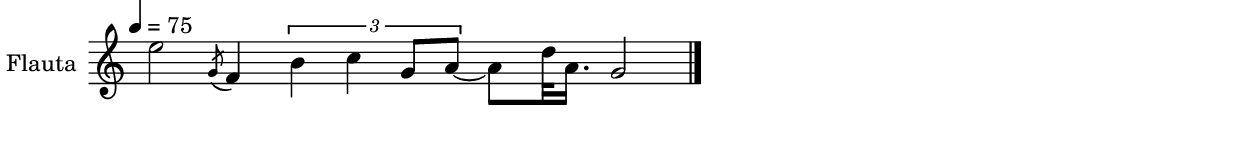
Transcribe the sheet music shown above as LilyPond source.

\version "2.18.2"

%{
BAHPM
Bateria de Avaliação da Habilidade de Percepção Musical
Item: 05_escala
Igual ou diferente: igual
%}

%%% INFORMACOES PRE-MUSICA %%%

%%%%%%%%%%%%%
% SUBITEM A %
%%%%%%%%%%%%%


% Inserir nome do instrumento, andamento, compasso, clave

instrumentoNomeItemA = \set Staff.instrumentName = "Flauta"
andamentoItemA = \tempo 4 = 75
compassoItemA = \time 8/4
clefItemA = \clef G
keyItemA = \key c \major

%%%%%%%%%%%%%
% SUBITEM B %
%%%%%%%%%%%%%

% Caso o exemplo seja igual, manter essa seção comentada
% Cada elemento possui um comentário anterior a ele para
% que seja removido somente o elemento diferenciado

% Inserir nome do instrumento, andamento, compasso, clave

instrumentoNomeItemB = \instrumentoNomeItemA
andamentoItemB = \andamentoItemA
compassoItemB = \compassoItemA
clefItemB = \clefItemA
keyItemB = \keyItemA

%%%%%%%%%%
% MUSICA %
%%%%%%%%%%

musica = \relative c'' {
  \override Staff.TimeSignature #'stencil = ##f
  e2 \acciaccatura g,8 f4
  \tuplet 3/2 { b4 c g8 a ~ }
  a8 d32 a16. g2
 \tag #'itemA { }
 \tag #'itemB { }
 \bar "|."
}

%%% Configuração de layout %%%

\include "lilypond-book-preamble.ly"

% desmarcar os itens abaixo para regular alinhamento de itens

\paper {
% ragged-right = ##f 
% line-width = 110\mm
}

%%% CONTEXTOS PARA CADA SUBITEM %%%

itemA = \score {
  \new Staff <<
    \instrumentoNomeItemA
    \andamentoItemA
    \compassoItemA
    \clefItemA
    \keyItemA
    \new Voice { 
      \keepWithTag #'itemA \musica
    }
  >>
}

itemB = \score {
  \new Staff <<
    \instrumentoNomeItemB
    \andamentoItemB
    \compassoItemB
    \clefItemB
    \keyItemB
    \new Voice { 
      \keepWithTag #'itemB \musica
    }
  >>
}



\itemA

% Desmarcar para incluir o subitem B

%\itemB